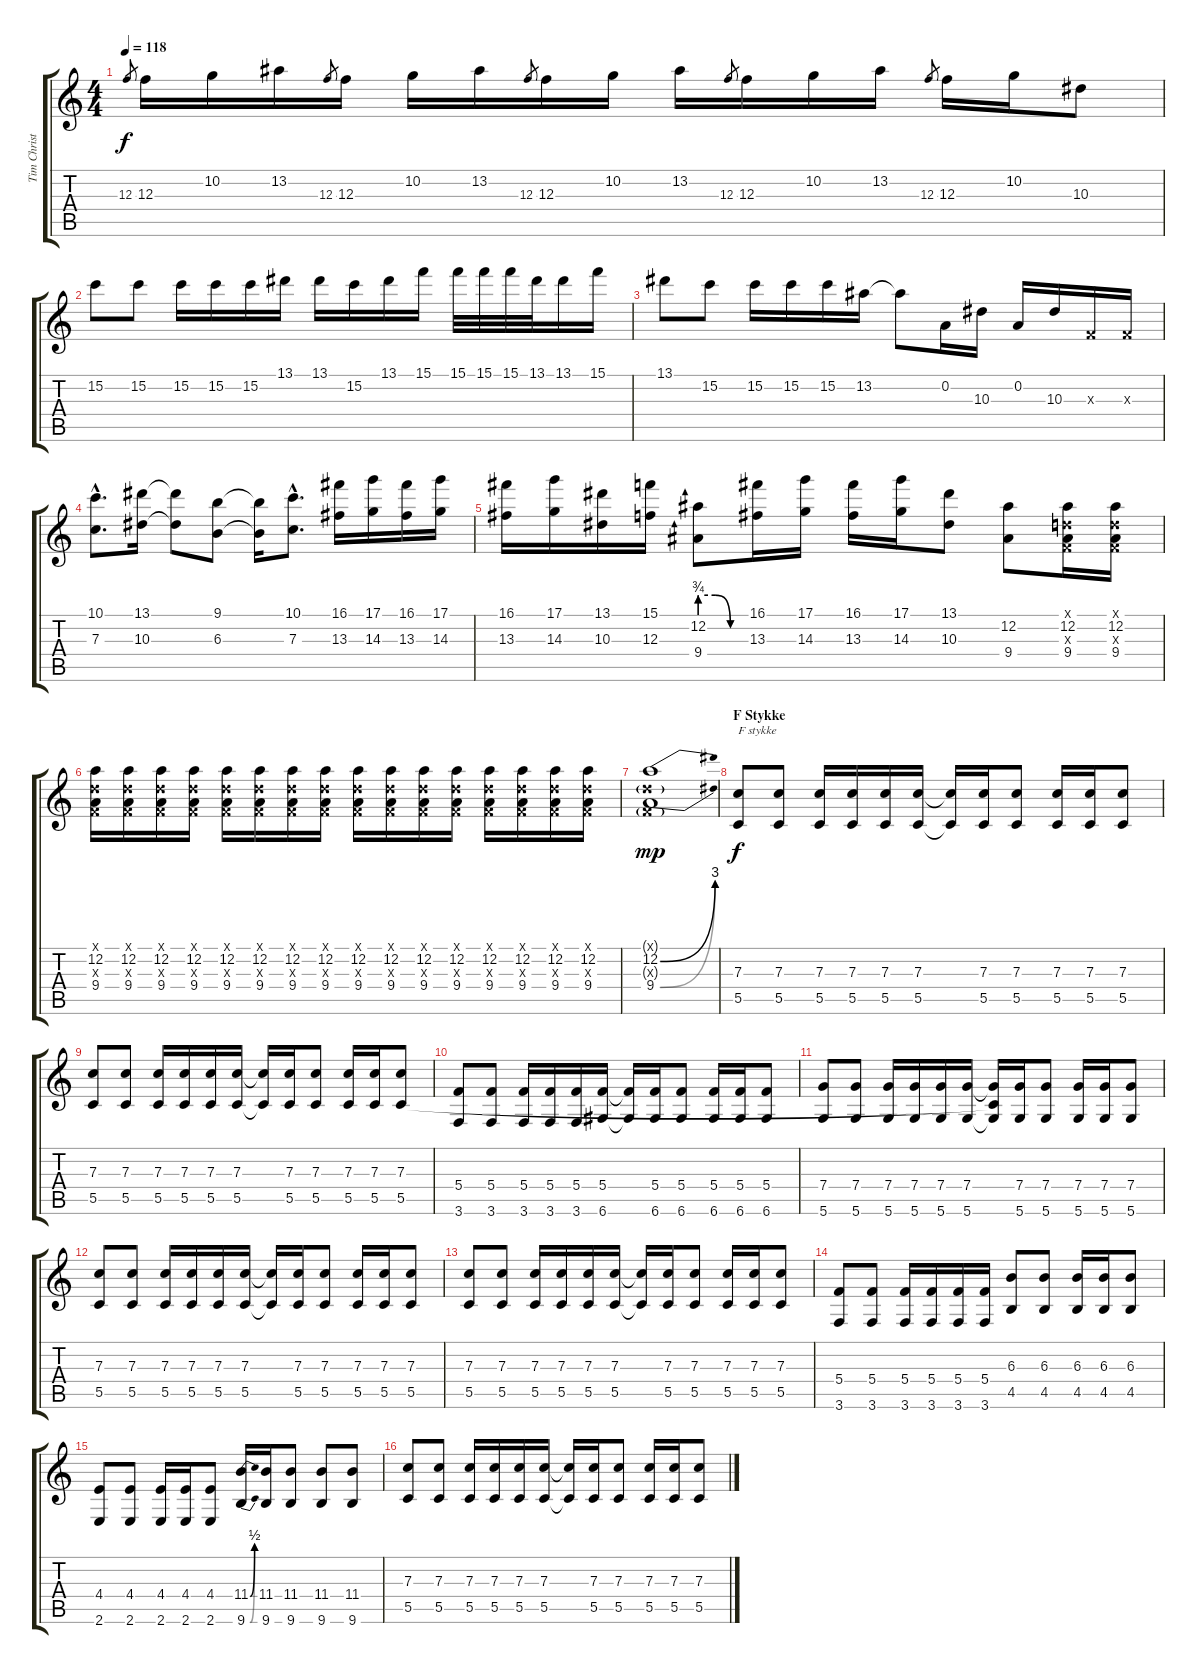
\track ("Tim Christensen (Guitar 2)" "Tim Christ") {instrument distortionguitar}
\staff {score tabs}
\tuning (D4 A3 F3 C3 G2 D2) {hide}
\ts (4 4)
\tempo 118
\clef g2
\ks c
12.3.8{gr dy f} 12.3.16 10.2.16 13.2.16 12.3.8{gr} 12.3.16 10.2.16 13.2.16 12.3.8{gr} 12.3.16 10.2.16 13.2.16 12.3.8{gr} 12.3.16 10.2.16 13.2.16 12.3.8{gr} 12.3.16 10.2.16 10.3.8 |
15.2.8 15.2.8 15.2.16 15.2.16 15.2.16 13.1.16 13.1.16 15.2.16 13.1.16 15.1.16 15.1.32 15.1.32 15.1.32 13.1.32 13.1.16 15.1.16 |
13.1.8 15.2.8 15.2.16 15.2.16 15.2.16 13.2.16 13.2{t}.8 0.2.16 10.3.16 0.2.16 10.3.16 0.3{x}.16 0.3{x}.16 |
(10.1{hac} 7.3{hac}).8{d} (13.1 10.3).16 (13.1{t} 10.3{t}).8 (9.1 6.3).8 (9.1{t} 6.3{t}).16 (10.1{hac} 7.3{hac}).8{d} (16.1 13.3).16 (17.1 14.3).16 (16.1 13.3).16 (17.1 14.3).16 |
(16.1 13.3).16 (17.1 14.3).16 (13.1 10.3).16 (15.1 12.3).16 (12.2{be (custom 0 3 20 3 40 0 60 0)} 9.4{be (custom 0 3 20 3 40 0 60 0)}).8 (16.1 13.3).16 (17.1 14.3).16 (16.1 13.3).16 (17.1 14.3).16 (13.1 10.3).8 (12.2 9.4).8 (0.1{x} 12.2 0.3{x} 9.4).16 (0.1{x} 12.2 0.3{x} 9.4).16 |
(0.1{x} 12.2 0.3{x} 9.4).16 (0.1{x} 12.2 0.3{x} 9.4).16 (0.1{x} 12.2 0.3{x} 9.4).16 (0.1{x} 12.2 0.3{x} 9.4).16 (0.1{x} 12.2 0.3{x} 9.4).16 (0.1{x} 12.2 0.3{x} 9.4).16 (0.1{x} 12.2 0.3{x} 9.4).16 (0.1{x} 12.2 0.3{x} 9.4).16 (0.1{x} 12.2 0.3{x} 9.4).16 (0.1{x} 12.2 0.3{x} 9.4).16 (0.1{x} 12.2 0.3{x} 9.4).16 (0.1{x} 12.2 0.3{x} 9.4).16 (0.1{x} 12.2 0.3{x} 9.4).16 (0.1{x} 12.2 0.3{x} 9.4).16 (0.1{x} 12.2 0.3{x} 9.4).16 (0.1{x} 12.2 0.3{x} 9.4).16 |
(0.1{g x} 12.2{be (bend 0 0 60 12)} 0.3{g x} 9.4{be (bend 0 0 60 12)}).1{dy mp} |
\section ("" "F Stykke")
(7.3 5.5).8{txt "F stykke" dy f volume 16 balance 13 instrument distortionguitar} (7.3 5.5).8 (7.3 5.5).16 (7.3 5.5).16 (7.3 5.5).16 (7.3 5.5).16 (7.3{t} 5.5{t}).16 (7.3 5.5).16 (7.3 5.5).8 (7.3 5.5).16 (7.3 5.5).16 (7.3 5.5).8 |
(7.3 5.5).8 (7.3 5.5).8 (7.3 5.5).16 (7.3 5.5).16 (7.3 5.5).16 (7.3 5.5).16 (7.3{t} 5.5{t}).16 (7.3 5.5).16 (7.3 5.5).8 (7.3 5.5).16 (7.3 5.5).16 (7.3 5.5).8 |
(5.4 3.6).8 (5.4 3.6).8 (5.4 3.6).16 (5.4 3.6).16 (5.4 3.6).16 (5.4 6.6).16 (5.4{t} 6.6{t}).16 (5.4 6.6).16 (5.4 6.6).8 (5.4 6.6).16 (5.4 6.6).16 (5.4 6.6).8 |
(7.4 5.6).8 (7.4 5.6).8 (7.4 5.6).16 (7.4 5.6).16 (7.4 5.6).16 (7.4 5.6).16 (7.4{t} 5.5{t} 5.6{t}).16 (7.4 5.6).16 (7.4 5.6).8 (7.4 5.6).16 (7.4 5.6).16 (7.4 5.6).8 |
(7.3 5.5).8 (7.3 5.5).8 (7.3 5.5).16 (7.3 5.5).16 (7.3 5.5).16 (7.3 5.5).16 (7.3{t} 5.5{t}).16 (7.3 5.5).16 (7.3 5.5).8 (7.3 5.5).16 (7.3 5.5).16 (7.3 5.5).8 |
(7.3 5.5).8 (7.3 5.5).8 (7.3 5.5).16 (7.3 5.5).16 (7.3 5.5).16 (7.3 5.5).16 (7.3{t} 5.5{t}).16 (7.3 5.5).16 (7.3 5.5).8 (7.3 5.5).16 (7.3 5.5).16 (7.3 5.5).8 |
(5.4 3.6).8 (5.4 3.6).8 (5.4 3.6).16 (5.4 3.6).16 (5.4 3.6).16 (5.4 3.6).16 (6.3 4.5).8 (6.3 4.5).8 (6.3 4.5).16 (6.3 4.5).16 (6.3 4.5).8 |
(4.4 2.6).8 (4.4 2.6).8 (4.4 2.6).16 (4.4 2.6).16 (4.4 2.6).8 (11.4{be (bend 0 0 60 2)} 9.6{be (bend 0 0 60 2)}).16 (11.4 9.6).16 (11.4 9.6).8 (11.4 9.6).8 (11.4 9.6).8 |
(7.3 5.5).8 (7.3 5.5).8 (7.3 5.5).16 (7.3 5.5).16 (7.3 5.5).16 (7.3 5.5).16 (7.3{t} 5.5{t}).16 (7.3 5.5).16 (7.3 5.5).8 (7.3 5.5).16 (7.3 5.5).16 (7.3 5.5).8
